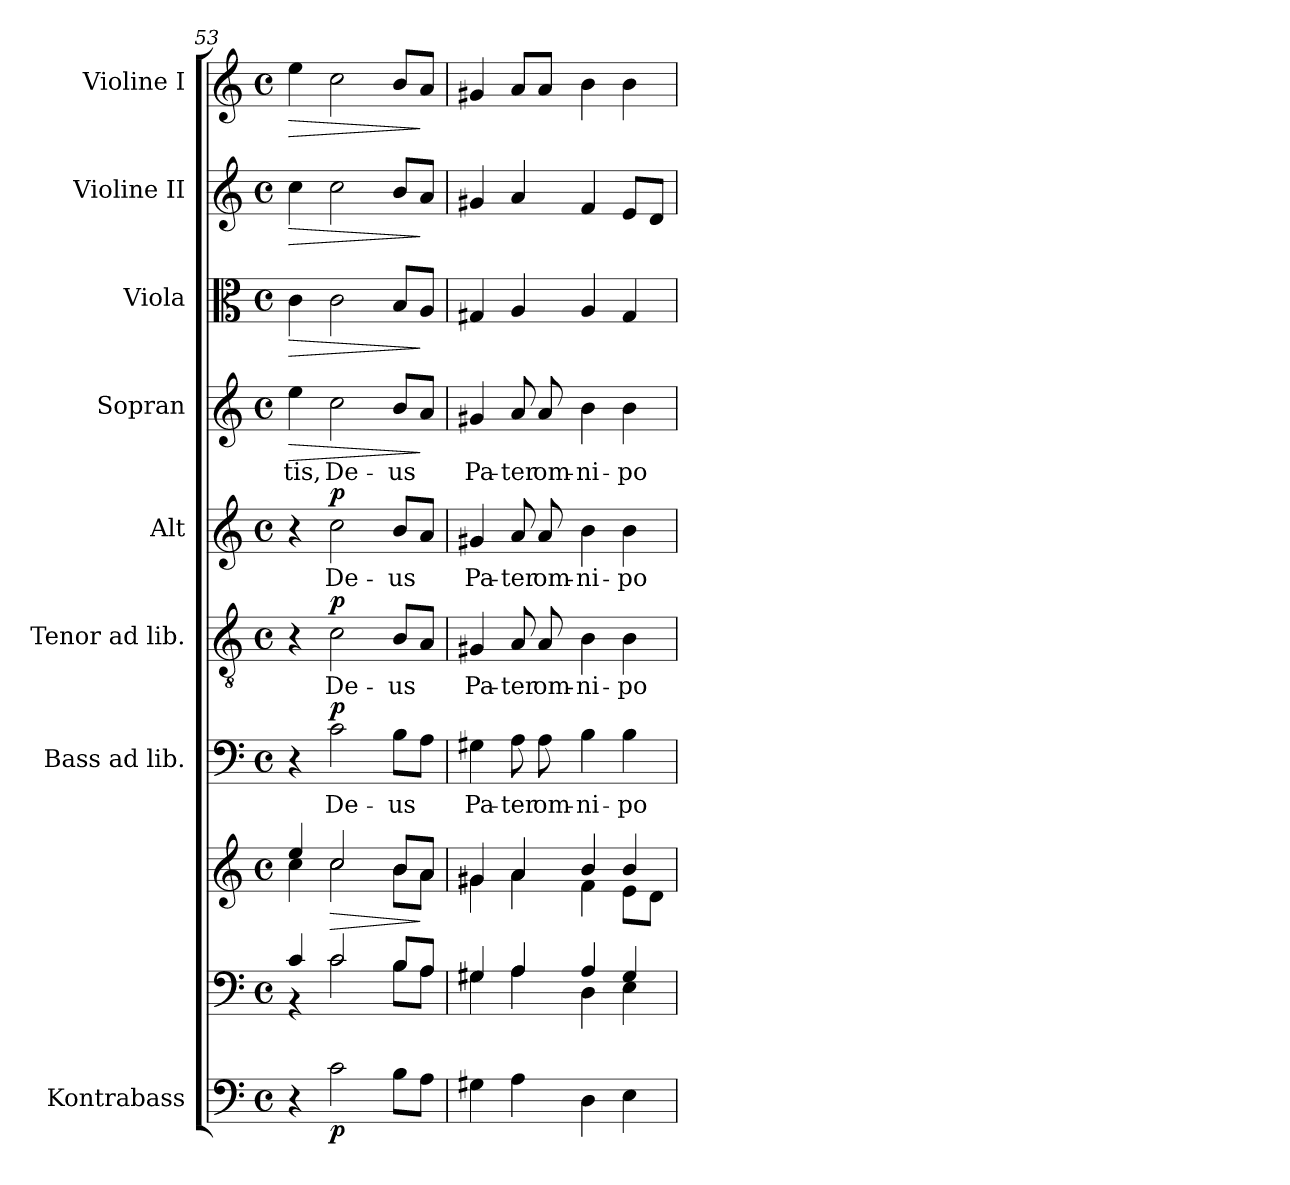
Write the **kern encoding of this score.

**kern	**dynam	**kern	**kern	**dynam	**kern	**text	**dynam	**kern	**text	**dynam	**kern	**text	**dynam	**kern	**text	**dynam	**kern	**dynam	**kern	**dynam	**kern	**dynam
*part9	*part9	*part8	*part8	*part8	*part7	*part7	*part7	*part6	*part6	*part6	*part5	*part5	*part5	*part4	*part4	*part4	*part3	*part3	*part2	*part2	*part1	*part1
*staff10	*staff10	*staff9	*staff8	*staff8/9	*staff7	*staff7	*staff7	*staff6	*staff6	*staff6	*staff5	*staff5	*staff5	*staff4	*staff4	*staff4	*staff3	*staff3	*staff2	*staff2	*staff1	*staff1
*I"Kontrabass	*	*	*	*	*I"Bass ad lib.	*	*	*I"Tenor ad lib.	*	*	*I"Alt	*	*	*I"Sopran	*	*	*I"Viola	*	*I"Violine II	*	*I"Violine I	*
*I'Kb.	*	*	*	*	*I'B.	*	*	*I'T.	*	*	*I'A.	*	*	*I'S.	*	*	*I'Vla.	*	*I'Vl. II	*	*I'Vl. I	*
!!LO:PB:g=z
*clefF4	*	*clefF4	*clefG2	*	*clefF4	*	*	*clefGv2	*	*	*clefG2	*	*	*clefG2	*	*	*clefC3	*	*clefG2	*	*clefG2	*
*ITrd7c12	*	*	*	*	*	*	*	*	*	*	*	*	*	*	*	*	*	*	*	*	*	*
*k[]	*	*k[]	*k[]	*	*k[]	*	*	*k[]	*	*	*k[]	*	*	*k[]	*	*	*k[]	*	*k[]	*	*k[]	*
*C:	*	*C:	*C:	*	*C:	*	*	*C:	*	*	*C:	*	*	*C:	*	*	*C:	*	*C:	*	*C:	*
*M4/4	*	*M4/4	*M4/4	*	*M4/4	*	*	*M4/4	*	*	*M4/4	*	*	*M4/4	*	*	*M4/4	*	*M4/4	*	*M4/4	*
*met(c)	*	*met(c)	*met(c)	*	*met(c)	*	*	*met(c)	*	*	*met(c)	*	*	*met(c)	*	*	*met(c)	*	*met(c)	*	*met(c)	*
=53	=53	=53	=53	=53	=53	=53	=53	=53	=53	=53	=53	=53	=53	=53	=53	=53	=53	=53	=53	=53	=53	=53
*	*	*^	*^	*	*	*	*	*	*	*	*	*	*	*	*	*	*	*	*	*	*	*
!	!	!	!	!	!	!	!	!	!	!	!	!	!	!	!	!	!LO:LY:b	!LO:HP:b	!	!LO:HP:b	!	!LO:HP:b	!	!LO:HP:b
4r	.	4c/	4r	4ee/	4cc\	.	4r	.	.	4r	.	.	4r	.	.	4ee\	-tis,	>	4c\	>	4cc\	>	4ee\	>
!	!LO:DY:b	!	!	!	!	!LO:HP:b	!	!LO:LY:b	!LO:DY:a	!	!LO:LY:b	!LO:DY:a	!	!LO:LY:b	!LO:DY:a	!	!LO:LY:b	!	!	!	!	!	!	!
2C\	p	2c/	2c\	2cc/	2cc\	>	2c\	De-	p	2c\	De-	p	2cc\	De-	p	2cc\	De-	.	2c\	.	2cc\	.	2cc\	.
!	!	!	!	!	!	!	!	!LO:LY:b	!	!	!LO:LY:b	!	!	!LO:LY:b	!	!	!LO:LY:b	!	!	!	!	!	!	!
8BB\L	.	8B/L	8B\L	8b/L	8b\L	.	8B\L	-us	.	8B/L	-us	.	8b/L	-us	.	8b/L	-us	.	8B/L	.	8b/L	.	8b/L	.
8AA\J	.	8A/J	8A\J	8a/J	8a\J	]	8A\J	.	.	8A/J	.	.	8a/J	.	.	8a/J	.	]	8A/J	]	8a/J	]	8a/J	]
=54	=54	=54	=54	=54	=54	=54	=54	=54	=54	=54	=54	=54	=54	=54	=54	=54	=54	=54	=54	=54	=54	=54	=54	=54
!	!	!	!	!	!	!	!	!LO:LY:b	!	!	!LO:LY:b	!	!	!LO:LY:b	!	!	!LO:LY:b	!	!	!	!	!	!	!
4GG#X\	.	4G#X/	4G#\	4g#X/	4g#\	.	4G#X\	Pa-	.	4G#X/	Pa-	.	4g#X/	Pa-	.	4g#X/	Pa-	.	4G#X/	.	4g#X/	.	4g#X/	.
!	!	!	!	!	!	!	!	!LO:LY:b	!	!	!LO:LY:b	!	!	!LO:LY:b	!	!	!LO:LY:b	!	!	!	!	!	!	!
4AA\	.	4A/	4A\	4a/	4a\	.	8A\	-ter	.	8A/	-ter	.	8a/	-ter	.	8a/	-ter	.	4A/	.	4a/	.	8a/L	.
!	!	!	!	!	!	!	!	!LO:LY:b	!	!	!LO:LY:b	!	!	!LO:LY:b	!	!	!LO:LY:b	!	!	!	!	!	!	!
.	.	.	.	.	.	.	8A\	om-	.	8A/	om-	.	8a/	om-	.	8a/	om-	.	.	.	.	.	8a/J	.
!	!	!	!	!	!	!	!	!LO:LY:b	!	!	!LO:LY:b	!	!	!LO:LY:b	!	!	!LO:LY:b	!	!	!	!	!	!	!
4DD\	.	4A/	4D\	4b/	4f\	.	4B\	-ni-	.	4B\	-ni-	.	4b\	-ni-	.	4b\	-ni-	.	4A/	.	4f/	.	4b\	.
!	!	!	!	!	!	!	!	!LO:LY:b	!	!	!LO:LY:b	!	!	!LO:LY:b	!	!	!LO:LY:b	!	!	!	!	!	!	!
4EE\	.	4G#/	4E\	4b/	8e\L	.	4B\	-po-	.	4B\	-po-	.	4b\	-po-	.	4b\	-po-	.	4G#/	.	8e/L	.	4b\	.
.	.	.	.	.	8d\J	.	.	.	.	.	.	.	.	.	.	.	.	.	.	.	8d/J	.	.	.
*	*	*v	*v	*	*	*	*	*	*	*	*	*	*	*	*	*	*	*	*	*	*	*	*	*
*	*	*	*v	*v	*	*	*	*	*	*	*	*	*	*	*	*	*	*	*	*	*	*	*
=	=	=	=	=	=	=	=	=	=	=	=	=	=	=	=	=	=	=	=	=	=	=
*-	*-	*-	*-	*-	*-	*-	*-	*-	*-	*-	*-	*-	*-	*-	*-	*-	*-	*-	*-	*-	*-	*-
